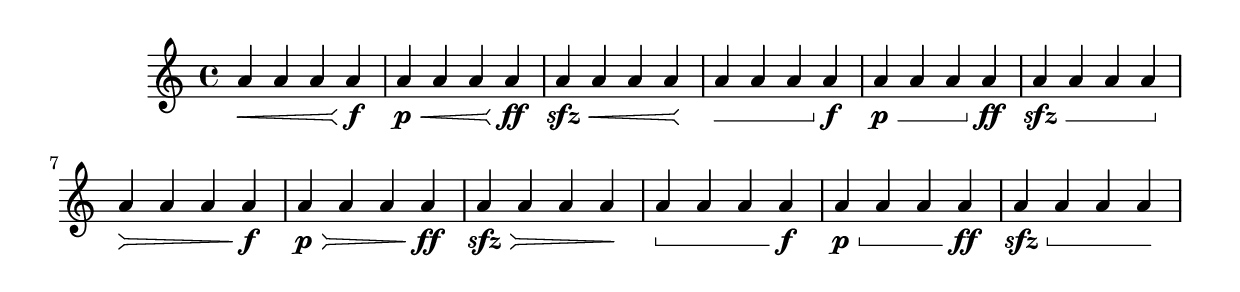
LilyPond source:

% DO NOT EDIT this file manually; it is automatically
% generated from Documentation\snippets\new
% Make any changes in Documentation/snippets/new/
% and then run scripts/auxiliar/makelsr.py
%
% This file is in the public domain.
%% Note: this file works from version 2.17.14
\version "2.17.14"

\header {
  lsrtags = "expressive-marks"

  texidoc = "
Hairpin dynamics may be created in a variety of styles

"
  doctitle = "Printing hairpins in various styles"
} % begin verbatim


\relative c'' {
  \override Hairpin.stencil = #flared-hairpin
  a4\< a a a\f
  a4\p\< a a a\ff
  a4\sfz\< a a a\!
  \override Hairpin.stencil = #constante-hairpin
  a4\< a a a\f
  a4\p\< a a a\ff
  a4\sfz\< a a a\!
  \override Hairpin.stencil = #flared-hairpin
  a4\> a a a\f
  a4\p\> a a a\ff
  a4\sfz\> a a a\!
  \override Hairpin.stencil = #constante-hairpin
  a4\> a a a\f
  a4\p\> a a a\ff
  a4\sfz\> a a a\!
}
